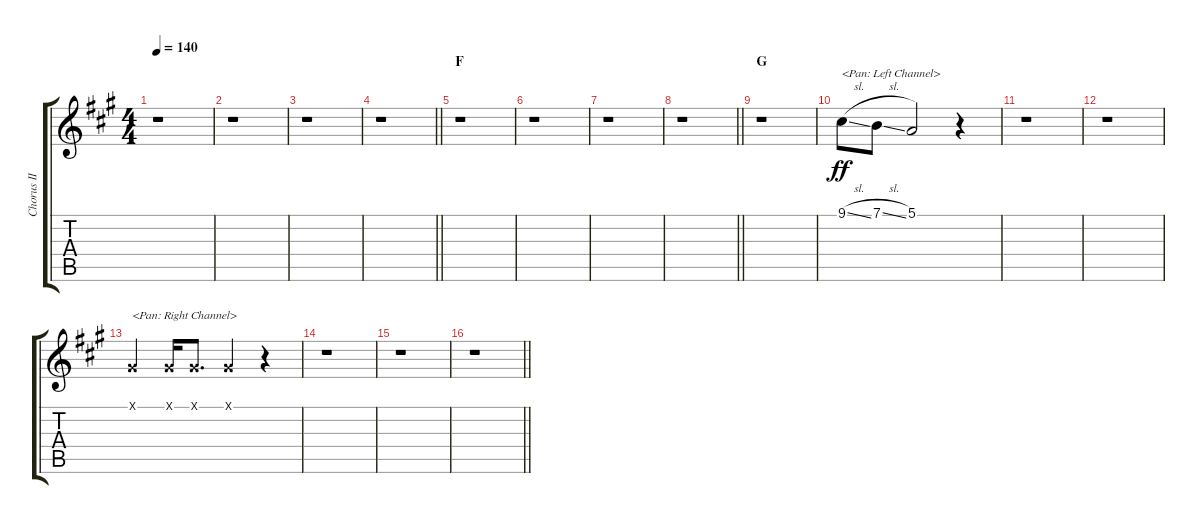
\track ("Chorus II" "Chorus II") {instrument voiceoohs}
\staff {score tabs}
\tuning (E4 B3 G3 D3 A2 E2) {hide}
\ts (4 4)
\tempo 140
\clef g2
\ks a
r.1{dy ff} |
r.1 |
r.1 |
\barLineRight lightlight
r.1 |
\section ("" "F")
r.1 |
r.1 |
r.1 |
\barLineRight lightlight
r.1 |
\section ("" "G")
r.1 |
9.1{sl}.8{txt "<Pan: Left Channel>" balance 1} 7.1{sl}.8 5.1.2 r.4 |
r.1 |
r.1 |
4.1{x}.4{txt "<Pan: Right Channel>" balance 15} 4.1{x}.16 4.1{x}.8{d} 4.1{x}.4 r.4 |
r.1 |
r.1 |
\barLineRight lightlight
r.1
